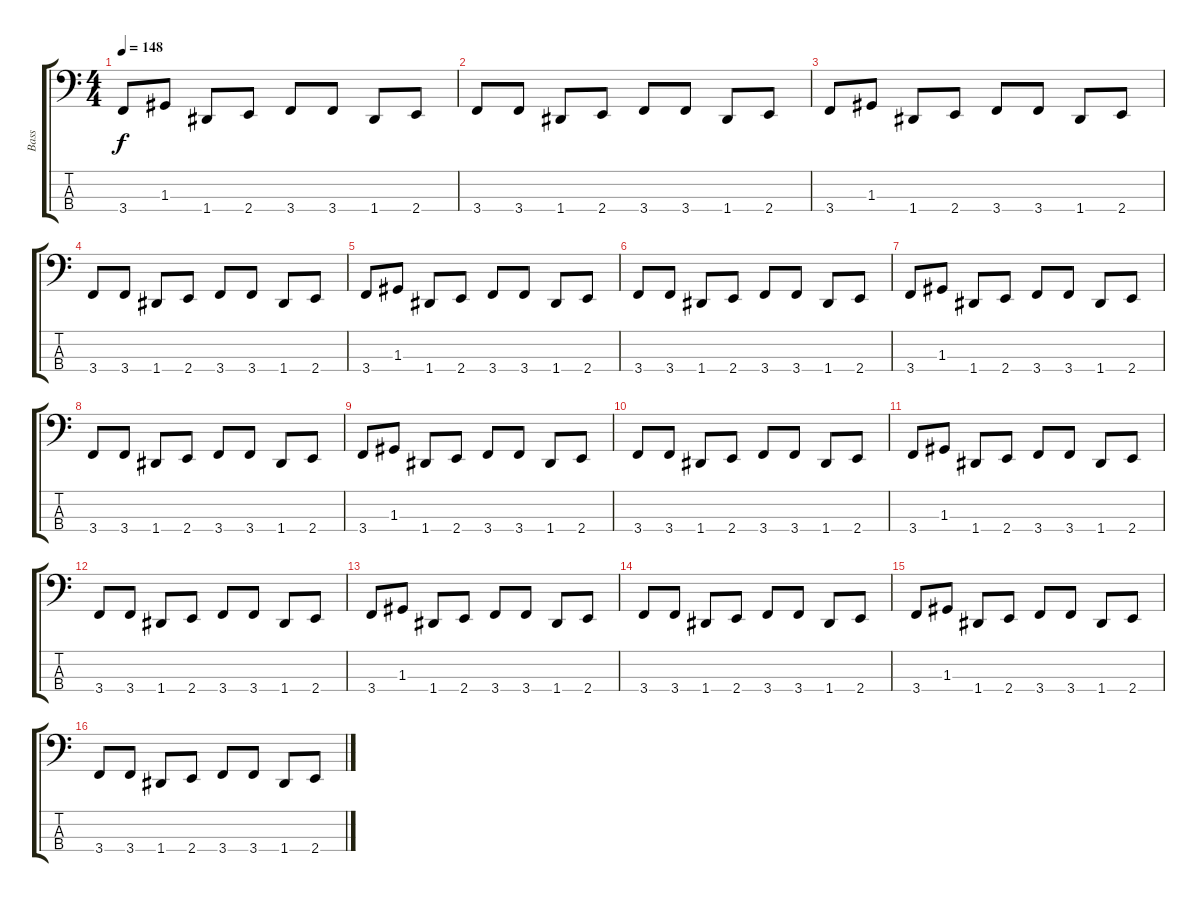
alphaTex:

\track ("Bass" "Bass") {instrument electricbassfinger}
\staff {score tabs}
\tuning (F2 C2 G1 D1) {hide}
\ts (4 4)
\tempo 148
\clef f4
\ks c
3.4.8{dy f} 1.3.8 1.4.8 2.4.8 3.4.8 3.4.8 1.4.8 2.4.8 |
3.4.8 3.4.8 1.4.8 2.4.8 3.4.8 3.4.8 1.4.8 2.4.8 |
3.4.8 1.3.8 1.4.8 2.4.8 3.4.8 3.4.8 1.4.8 2.4.8 |
3.4.8 3.4.8 1.4.8 2.4.8 3.4.8 3.4.8 1.4.8 2.4.8 |
3.4.8 1.3.8 1.4.8 2.4.8 3.4.8 3.4.8 1.4.8 2.4.8 |
3.4.8 3.4.8 1.4.8 2.4.8 3.4.8 3.4.8 1.4.8 2.4.8 |
3.4.8 1.3.8 1.4.8 2.4.8 3.4.8 3.4.8 1.4.8 2.4.8 |
3.4.8 3.4.8 1.4.8 2.4.8 3.4.8 3.4.8 1.4.8 2.4.8 |
3.4.8 1.3.8 1.4.8 2.4.8 3.4.8 3.4.8 1.4.8 2.4.8 |
3.4.8 3.4.8 1.4.8 2.4.8 3.4.8 3.4.8 1.4.8 2.4.8 |
3.4.8 1.3.8 1.4.8 2.4.8 3.4.8 3.4.8 1.4.8 2.4.8 |
3.4.8 3.4.8 1.4.8 2.4.8 3.4.8 3.4.8 1.4.8 2.4.8 |
3.4.8 1.3.8 1.4.8 2.4.8 3.4.8 3.4.8 1.4.8 2.4.8 |
3.4.8 3.4.8 1.4.8 2.4.8 3.4.8 3.4.8 1.4.8 2.4.8 |
3.4.8 1.3.8 1.4.8 2.4.8 3.4.8 3.4.8 1.4.8 2.4.8 |
3.4.8 3.4.8 1.4.8 2.4.8 3.4.8 3.4.8 1.4.8 2.4.8
